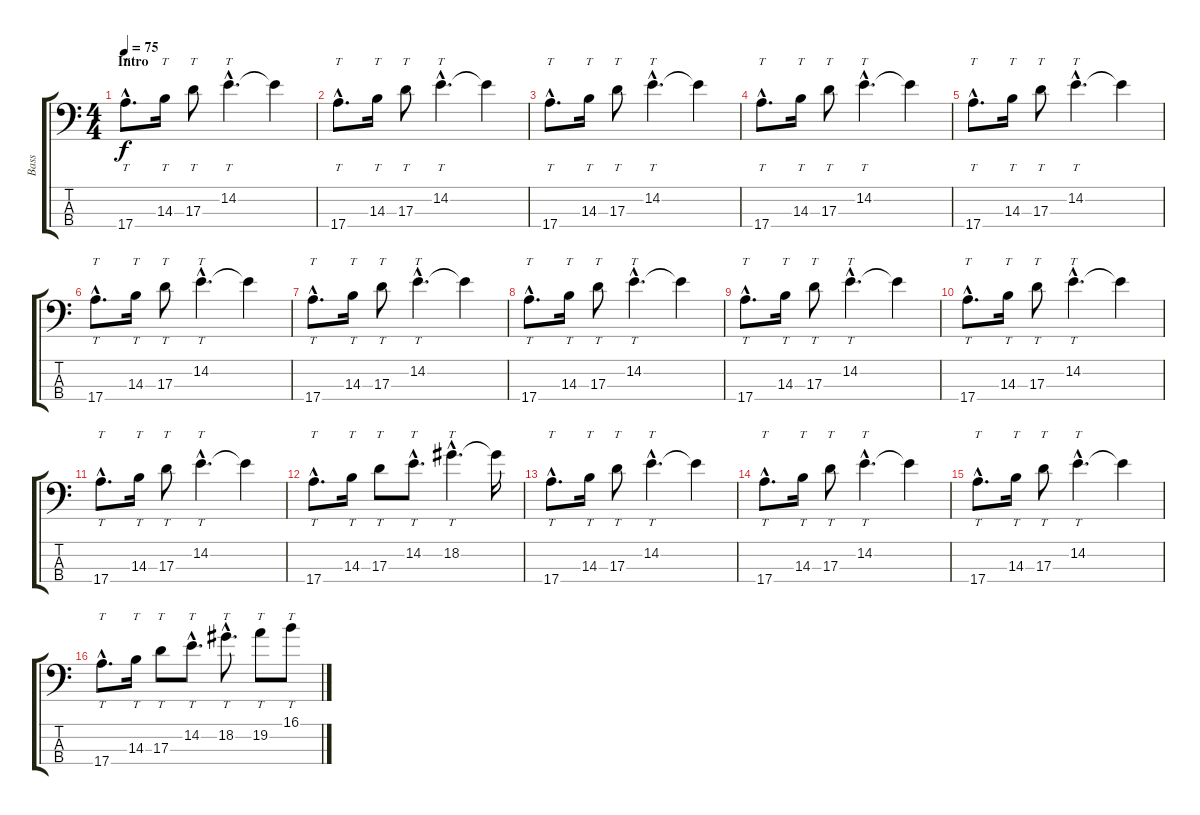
\track ("Bass" "Bass") {instrument fretlessbass}
\staff {score tabs}
\tuning (G2 D2 A1 E1) {hide}
\ts (4 4)
\section ("" "Intro")
\tempo 75
\clef f4
\ks c
17.4{hac}.8{tt d dy f instrument fretlessbass} 14.3.16{tt} 17.3.8{tt} 14.2{hac}.4{tt d} 14.2{t}.4 |
17.4{hac}.8{tt d} 14.3.16{tt} 17.3.8{tt} 14.2{hac}.4{tt d} 14.2{t}.4 |
17.4{hac}.8{tt d} 14.3.16{tt} 17.3.8{tt} 14.2{hac}.4{tt d} 14.2{t}.4 |
17.4{hac}.8{tt d} 14.3.16{tt} 17.3.8{tt} 14.2{hac}.4{tt d} 14.2{t}.4 |
17.4{hac}.8{tt d} 14.3.16{tt} 17.3.8{tt} 14.2{hac}.4{tt d} 14.2{t}.4 |
17.4{hac}.8{tt d} 14.3.16{tt} 17.3.8{tt} 14.2{hac}.4{tt d} 14.2{t}.4 |
17.4{hac}.8{tt d} 14.3.16{tt} 17.3.8{tt} 14.2{hac}.4{tt d} 14.2{t}.4 |
17.4{hac}.8{tt d} 14.3.16{tt} 17.3.8{tt} 14.2{hac}.4{tt d} 14.2{t}.4 |
17.4{hac}.8{tt d} 14.3.16{tt} 17.3.8{tt} 14.2{hac}.4{tt d} 14.2{t}.4 |
17.4{hac}.8{tt d} 14.3.16{tt} 17.3.8{tt} 14.2{hac}.4{tt d} 14.2{t}.4 |
17.4{hac}.8{tt d} 14.3.16{tt} 17.3.8{tt} 14.2{hac}.4{tt d} 14.2{t}.4 |
17.4{hac}.8{tt d} 14.3.16{tt} 17.3.8{tt} 14.2{hac}.8{tt d} 18.2{hac}.4{tt d} 18.2{t}.16 |
17.4{hac}.8{tt d} 14.3.16{tt} 17.3.8{tt} 14.2{hac}.4{tt d} 14.2{t}.4 |
17.4{hac}.8{tt d} 14.3.16{tt} 17.3.8{tt} 14.2{hac}.4{tt d} 14.2{t}.4 |
17.4{hac}.8{tt d} 14.3.16{tt} 17.3.8{tt} 14.2{hac}.4{tt d} 14.2{t}.4 |
17.4{hac}.8{tt d} 14.3.16{tt} 17.3.8{tt} 14.2{hac}.8{tt d} 18.2{hac}.8{tt d} 19.2.8{tt} 16.1.8{tt}
